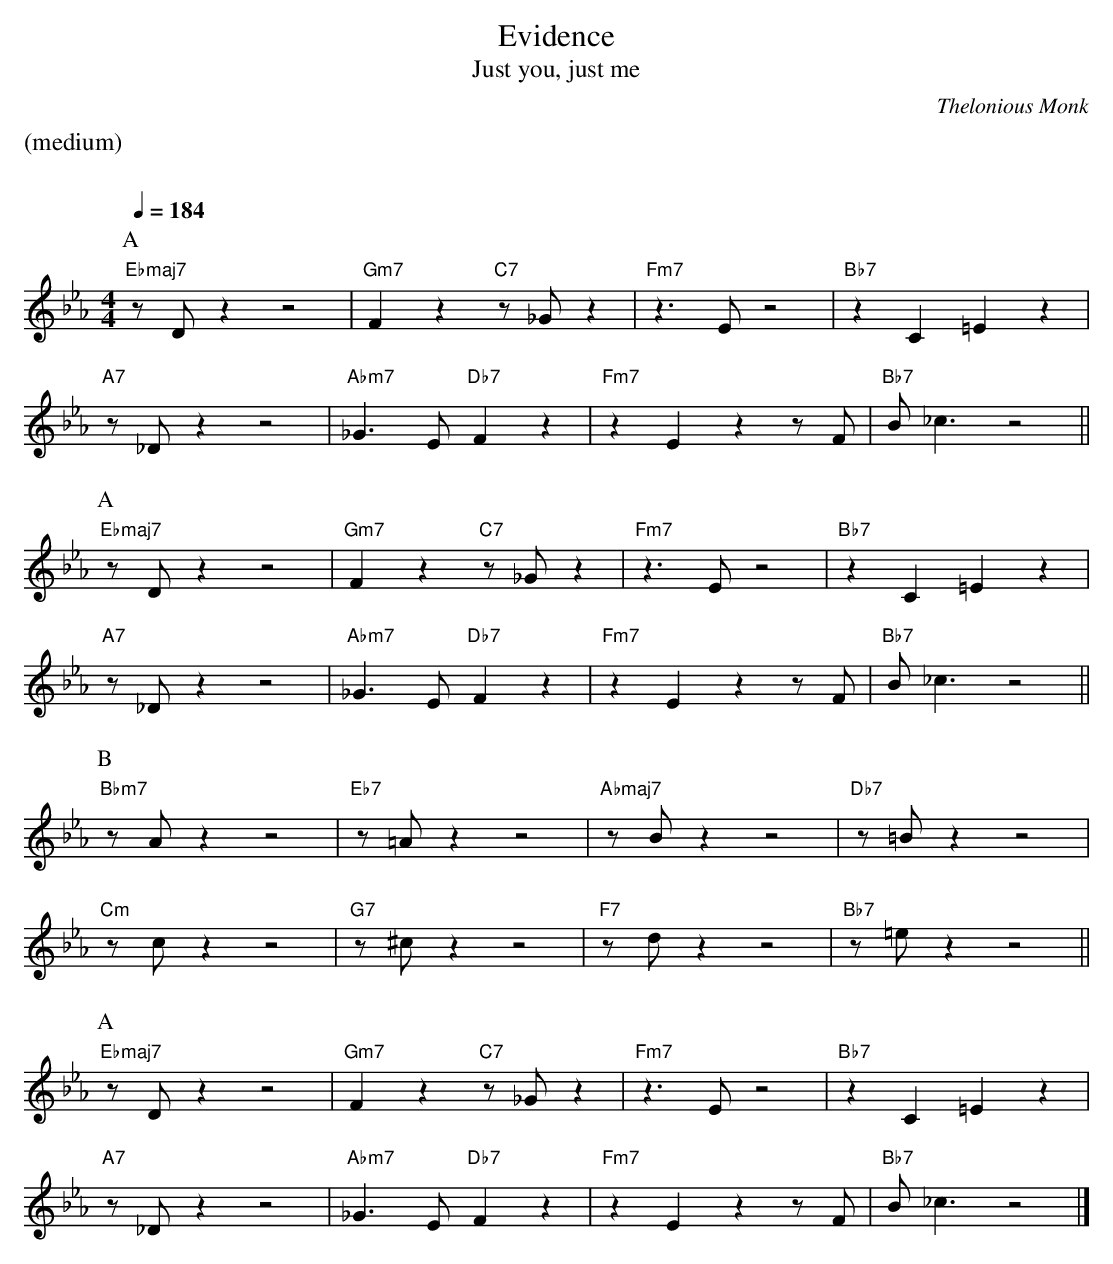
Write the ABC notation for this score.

X:1
T: Evidence
T: Just you, just me
M:4/4
L:1/8
C:Thelonious Monk
%%staves (chords melody)
K:Eb
Q:1/4=184
%%text (medium)
%%vskip 20
P: A
V:chords
"Ebmaj7"x4 x4 | "Gm7"x4 "C7"x4 | "Fm7"x4 x4 | "Bb7"x4 x4 |
"A7"x4 x4 | "Abm7"x4 "Db7"x4 | "Fm7"x4 x4 | "Bb7"x4 x4 ||
V:melody
zDz2 z4 | F2z2 z_Gz2 | z3Ez4 | z2C2 =E2z2 |
z_Dz2 z4 | _G3EF2z2 | z2E2z2zF | B_c3z4 ||
P: A
V:chords
"Ebmaj7"x4 x4 | "Gm7"x4 "C7"x4 | "Fm7"x4 x4 | "Bb7"x4 x4 |
"A7"x4 x4 | "Abm7"x4 "Db7"x4 | "Fm7"x4 x4 | "Bb7"x4 x4 ||
V:melody
zDz2 z4 | F2z2 z_Gz2 | z3Ez4 | z2C2 =E2z2 |
z_Dz2 z4 | _G3EF2z2 | z2E2z2zF | B_c3z4 ||
P: B
V:chords
"Bbm7"x4 x4 | "Eb7"x4 x4 | "Abmaj7"x4 x4 | "Db7"x4 x4 |
"Cm"x4 x4 | "G7"x4 x4 | "F7"x4 x4 | "Bb7"x4 x4 ||
V:melody
zAz2 z4 | z=Az2 z4 | zBz2 z4 | z=Bz2 z4 |
zcz2 z4 | z^cz2 z4 | zdz2 z4 | z=ez2 z4 ||
P: A
V:chords
"Ebmaj7"x4 x4 | "Gm7"x4 "C7"x4 | "Fm7"x4 x4 | "Bb7"x4 x4 |
"A7"x4 x4 | "Abm7"x4 "Db7"x4 | "Fm7"x4 x4 | "Bb7"x4 x4 |]
V:melody
zDz2 z4 | F2z2 z_Gz2 | z3Ez4 | z2C2 =E2z2 |
z_Dz2 z4 | _G3EF2z2 | z2E2z2zF | B_c3z4 |]
